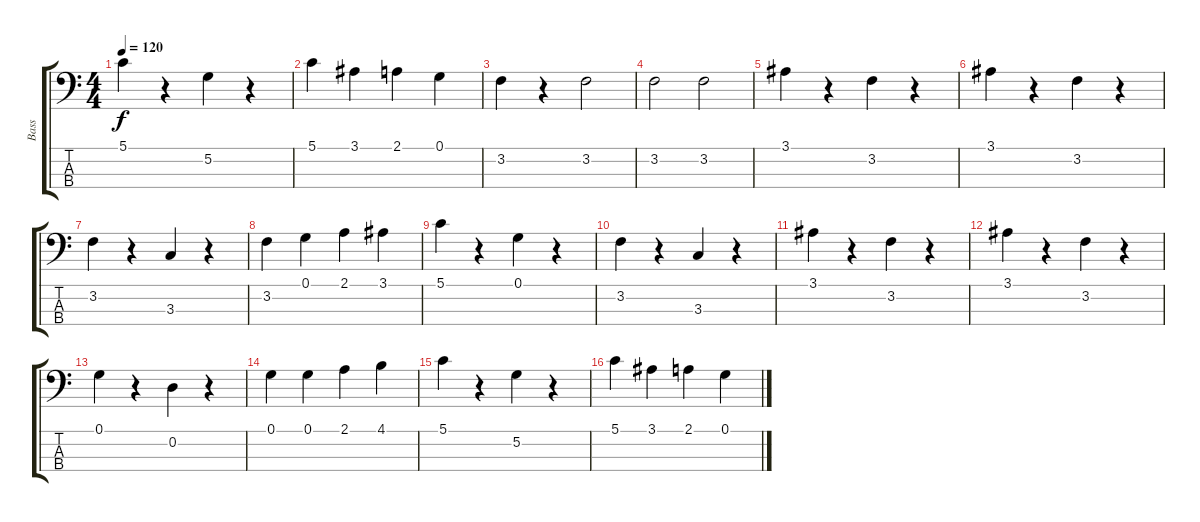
\track ("Bass" "Bass") {instrument electricbasspick}
\staff {score tabs}
\tuning (G2 D2 A1 E1) {hide}
\ts (4 4)
\tempo 120
\clef f4
\ks c
5.1.4{dy f} r.4 5.2.4 r.4 |
5.1.4 3.1.4 2.1.4 0.1.4 |
3.2.4 r.4 3.2.2 |
3.2.2 3.2.2 |
3.1.4 r.4 3.2.4 r.4 |
3.1.4 r.4 3.2.4 r.4 |
3.2.4 r.4 3.3.4 r.4 |
3.2.4 0.1.4 2.1.4 3.1.4 |
5.1.4 r.4 0.1.4 r.4 |
3.2.4 r.4 3.3.4 r.4 |
3.1.4 r.4 3.2.4 r.4 |
3.1.4 r.4 3.2.4 r.4 |
0.1.4 r.4 0.2.4 r.4 |
0.1.4 0.1.4 2.1.4 4.1.4 |
5.1.4 r.4 5.2.4 r.4 |
5.1.4 3.1.4 2.1.4 0.1.4
